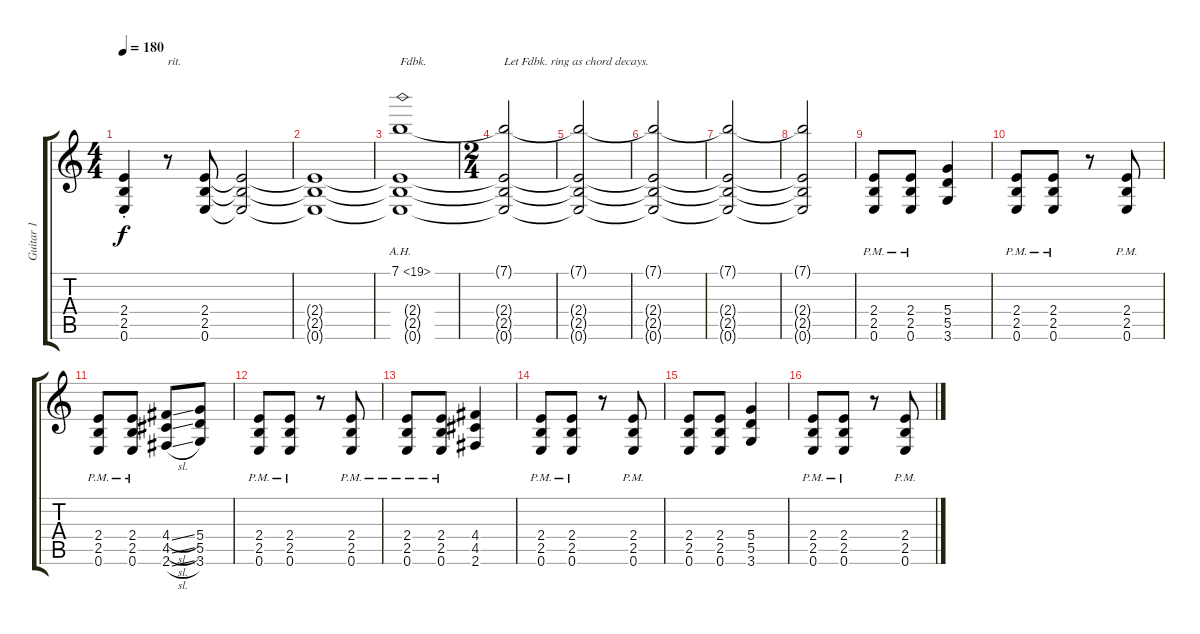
\track ("Guitar 1" "Guitar 1") {instrument distortionguitar}
\staff {score tabs}
\tuning (E4 B3 G3 D3 A2 E2) {hide}
\ts (4 4)
\tempo 180
\clef g2
\ks c
(2.4{st} 2.5{st} 0.6{st}).4{dy f} r.8{txt "rit."} (2.4 2.5 0.6).8 (2.4{t} 2.5{t} 0.6{t}).2 |
(2.4{t} 2.5{t} 0.6{t}).1 |
(7.1{ah 12} 2.4{t} 2.5{t} 0.6{t}).1{txt "Fdbk."} |
\ts (2 4)
(7.1{t} 2.4{t} 2.5{t} 0.6{t}).2{txt "Let Fdbk. ring as chord decays." volume 0} |
(7.1{t} 2.4{t} 2.5{t} 0.6{t}).2 |
(7.1{t} 2.4{t} 2.5{t} 0.6{t}).2 |
(7.1{t} 2.4{t} 2.5{t} 0.6{t}).2 |
(7.1{t} 2.4{t} 2.5{t} 0.6{t}).2 |
(2.4{pm} 2.5{pm} 0.6{pm}).8{volume 13} (2.4{pm} 2.5{pm} 0.6{pm}).8 (5.4 5.5 3.6).4 |
(2.4{pm} 2.5{pm} 0.6{pm}).8 (2.4{pm} 2.5{pm} 0.6{pm}).8 r.8 (2.4{pm} 2.5{pm} 0.6{pm}).8 |
(2.4{pm} 2.5{pm} 0.6{pm}).8 (2.4{pm} 2.5{pm} 0.6{pm}).8 (4.4{sl} 4.5{sl} 2.6{sl}).8 (5.4 5.5 3.6).8 |
(2.4{pm} 2.5{pm} 0.6{pm}).8 (2.4{pm} 2.5{pm} 0.6{pm}).8 r.8 (2.4{pm} 2.5{pm} 0.6{pm}).8 |
(2.4{pm} 2.5{pm} 0.6{pm}).8 (2.4{pm} 2.5{pm} 0.6{pm}).8 (4.4 4.5 2.6).4 |
(2.4{pm} 2.5{pm} 0.6{pm}).8 (2.4{pm} 2.5{pm} 0.6{pm}).8 r.8 (2.4{pm} 2.5{pm} 0.6{pm}).8 |
(2.4 2.5 0.6).8 (2.4 2.5 0.6).8 (5.4 5.5 3.6).4 |
(2.4{pm} 2.5{pm} 0.6{pm}).8 (2.4{pm} 2.5{pm} 0.6{pm}).8 r.8 (2.4{pm} 2.5{pm} 0.6{pm}).8
